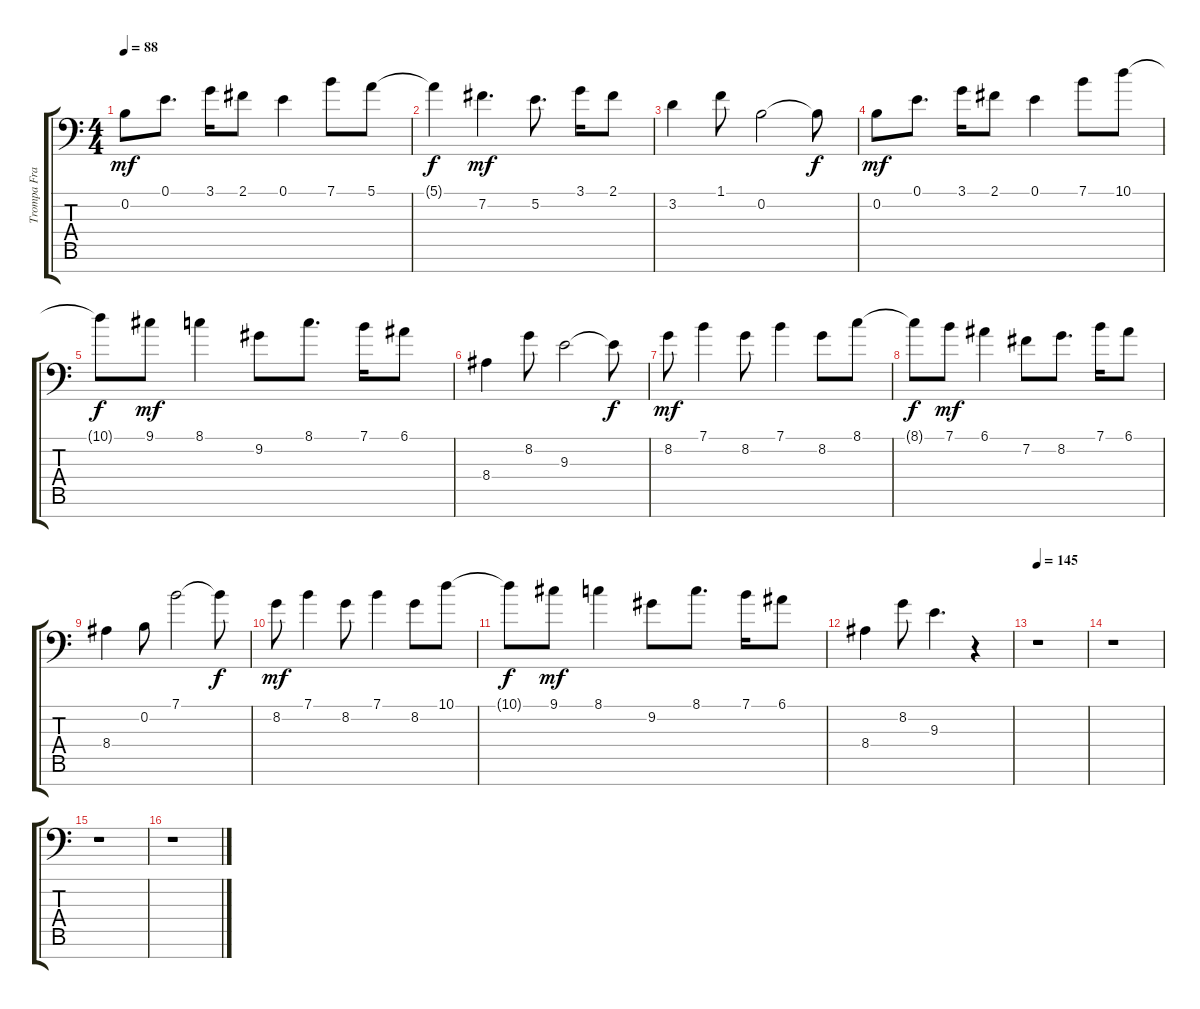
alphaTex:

\track ("Trompa Francesa" "Trompa Fra") {instrument frenchhorn}
\staff {score tabs}
\tuning (E4 B3 G3 D3 A2 E2 C-1) {hide}
\ts (4 4)
\tempo 88
\clef f4
\ks c
0.2.8{dy mf volume 12 balance 8} 0.1.8{d volume 12 balance 8} 3.1.16 2.1.8 0.1.4{volume 12 balance 8} 7.1.8 5.1.8{volume 12 balance 8} |
5.1{t}.4{dy f} 7.2.4{d dy mf volume 12 balance 8} 5.2.8{d volume 12 balance 8} 3.1.16 2.1.8 |
3.2.4{volume 12 balance 8} 1.1.8 0.2.2{volume 12 balance 8} 0.2{t}.8{dy f} |
0.2.8{dy mf volume 12 balance 8} 0.1.8{d volume 12 balance 8} 3.1.16 2.1.8 0.1.4{volume 12 balance 8} 7.1.8 10.1.8{volume 12 balance 8} |
10.1{t}.8{dy f} 9.1.8{dy mf} 8.1.4{volume 12 balance 8} 9.2.8 8.1.8{d volume 12 balance 8} 7.1.16 6.1.8 |
8.4.4{volume 12 balance 8} 8.2.8 9.3.2{volume 12 balance 8} 9.3{t}.8{dy f} |
8.2.8{dy mf volume 12 balance 8} 7.1.4{volume 12 balance 8} 8.2.8 7.1.4{volume 12 balance 8} 8.2.8 8.1.8{volume 12 balance 8} |
8.1{t}.8{dy f} 7.1.8{dy mf} 6.1.4{volume 12 balance 8} 7.2.8 8.2.8{d volume 12 balance 8} 7.1.16 6.1.8 |
8.4.4{volume 12 balance 8} 0.2.8 7.1.2{volume 12 balance 8} 7.1{t}.8{dy f} |
8.2.8{dy mf volume 12 balance 8} 7.1.4{volume 12 balance 8} 8.2.8 7.1.4{volume 12 balance 8} 8.2.8 10.1.8{volume 12 balance 8} |
10.1{t}.8{dy f} 9.1.8{dy mf} 8.1.4{volume 12 balance 8} 9.2.8 8.1.8{d volume 12 balance 8} 7.1.16 6.1.8 |
8.4.4{volume 12 balance 8} 8.2.8 9.3.4{d volume 12 balance 8} r.4 |
\tempo 145
r.1 |
r.1 |
r.1 |
r.1
